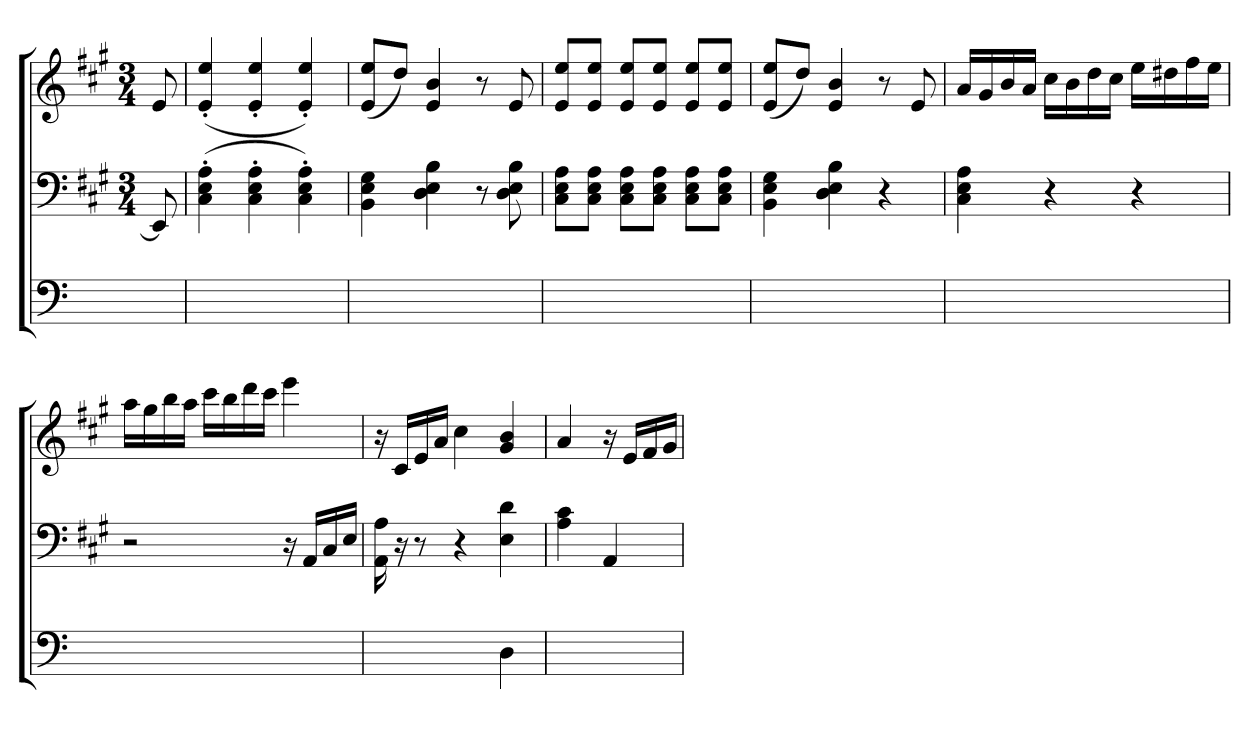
**kern	**kern	**kern
*part3	*part2	*part1
*staff3	*staff2	*staff1
*	*clefF4	*clefG2
*	*k[f#c#g#]	*k[f#c#g#]
*	*A:	*A:
*	*M3/4	*M3/4
=	=	=
8ryy	8EE]	8e
=	=	=
2.ryy	(4C#' 4E' 4A'	(4e' 4ee'
.	4C#' 4E' 4A'	4e' 4ee'
.	4C#' 4E' 4A')	4e' 4ee')
=	=	=
2.ryy	4BB 4E 4G#	(8e 8eeL
.	.	8ddJ)
.	4D 4E 4B	4e 4b
.	8r	8r
.	8D 8E 8B	8e
=	=	=
2.ryy	8C# 8E 8AL	8e 8eeL
.	8C# 8E 8AJ	8e 8eeJ
.	8C# 8E 8AL	8e 8eeL
.	8C# 8E 8AJ	8e 8eeJ
.	8C# 8E 8AL	8e 8eeL
.	8C# 8E 8AJ	8e 8eeJ
=	=	=
2.ryy	4BB 4E 4G#	(8e 8eeL
.	.	8ddJ)
.	4D 4E 4B	4e 4b
.	4r	8r
.	.	8e
=	=	=
2.ryy	4C# 4E 4A	16aLL
.	.	16g#
.	.	16b
.	.	16aJJ
.	4r	16cc#LL
.	.	16b
.	.	16dd
.	.	16cc#JJ
.	4r	16eeLL
.	.	16dd#X
.	.	16ff#
.	.	16eeJJ
=	=	=
2.ryy	2r	16aaLL
.	.	16gg#
.	.	16bb
.	.	16aaJJ
.	.	16ccc#LL
.	.	16bb
.	.	16ddd
.	.	16ccc#JJ
.	16r	4eee
.	16AALL	.
.	16C#	.
.	16EJJ	.
=	=	=
2ryy	16AA 16A	16r
.	16r	16c#LL
.	8r	16e
.	.	16aJJ
.	4r	4cc#
4D	4E 4d	4g# 4b
=	=	=
2ryy	4A 4c#	4a
.	4AA	16r
.	.	16eLL
.	.	16f#
.	.	16g#JJ
=	=	=
*-	*-	*-
